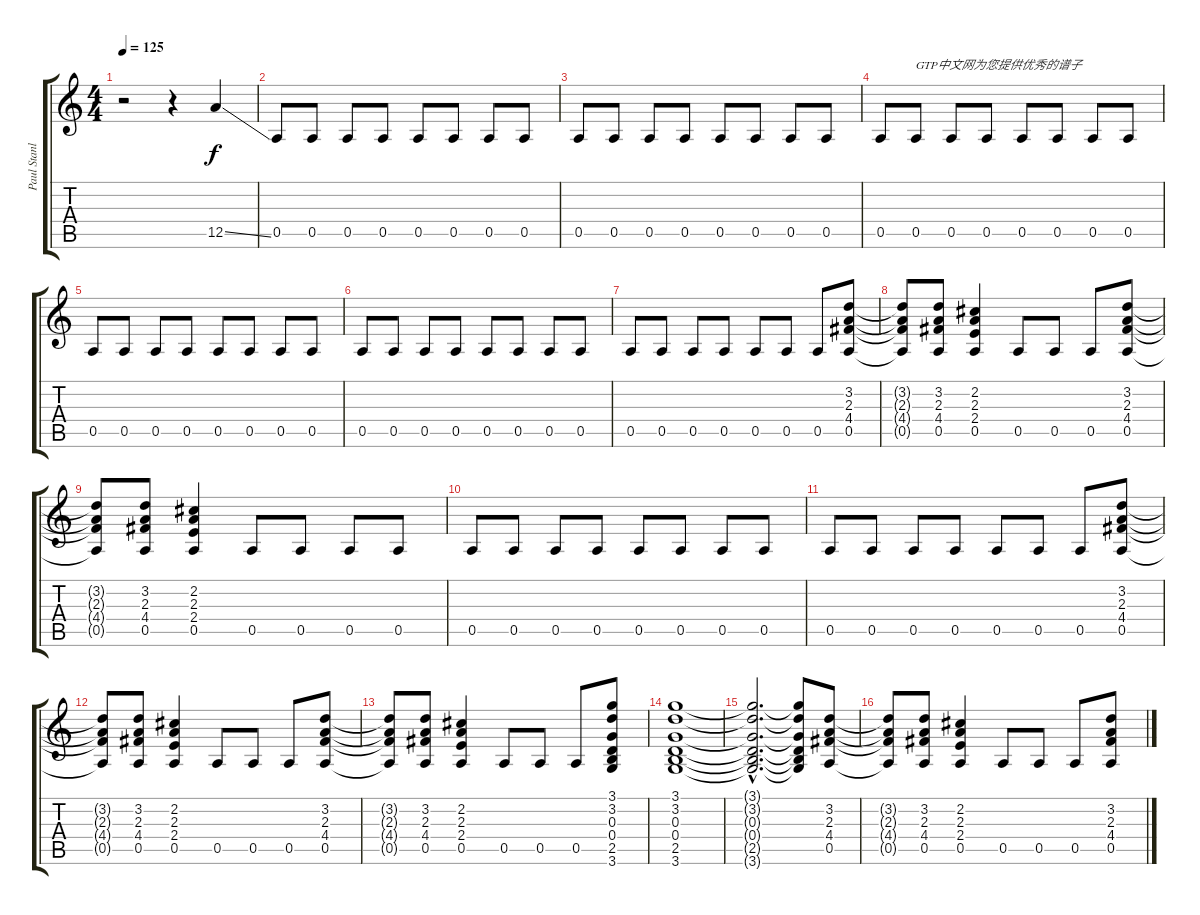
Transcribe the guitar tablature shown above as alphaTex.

\track ("Paul Stanley" "Paul Stanl") {instrument overdrivenguitar}
\staff {score tabs}
\tuning (E4 B3 G3 D3 A2 E2) {hide}
\ts (4 4)
\tempo 125
\clef g2
\ks c
r.2{dy f instrument overdrivenguitar} r.4 12.5{ss}.4 |
0.5.8 0.5.8 0.5.8 0.5.8 0.5.8 0.5.8 0.5.8 0.5.8 |
0.5.8 0.5.8 0.5.8 0.5.8 0.5.8 0.5.8 0.5.8 0.5.8 |
0.5.8 0.5.8{txt "GTP中文网为您提供优秀的谱子"} 0.5.8 0.5.8 0.5.8 0.5.8 0.5.8 0.5.8 |
0.5.8 0.5.8 0.5.8 0.5.8 0.5.8 0.5.8 0.5.8 0.5.8 |
0.5.8 0.5.8 0.5.8 0.5.8 0.5.8 0.5.8 0.5.8 0.5.8 |
0.5.8 0.5.8 0.5.8 0.5.8 0.5.8 0.5.8 0.5.8 (3.2 2.3 4.4 0.5).8 |
(3.2{t} 2.3{t} 4.4{t} 0.5{t}).8 (3.2 2.3 4.4 0.5).8 (2.2 2.3 2.4 0.5).4 0.5.8 0.5.8 0.5.8 (3.2 2.3 4.4 0.5).8 |
(3.2{t} 2.3{t} 4.4{t} 0.5{t}).8 (3.2 2.3 4.4 0.5).8 (2.2 2.3 2.4 0.5).4 0.5.8 0.5.8 0.5.8 0.5.8 |
0.5.8 0.5.8 0.5.8 0.5.8 0.5.8 0.5.8 0.5.8 0.5.8 |
0.5.8 0.5.8 0.5.8 0.5.8 0.5.8 0.5.8 0.5.8 (3.2 2.3 4.4 0.5).8 |
(3.2{t} 2.3{t} 4.4{t} 0.5{t}).8 (3.2 2.3 4.4 0.5).8 (2.2 2.3 2.4 0.5).4 0.5.8 0.5.8 0.5.8 (3.2 2.3 4.4 0.5).8 |
(3.2{t} 2.3{t} 4.4{t} 0.5{t}).8 (3.2 2.3 4.4 0.5).8 (2.2 2.3 2.4 0.5).4 0.5.8 0.5.8 0.5.8 (3.1 3.2 0.3 0.4 2.5 3.6).8 |
(3.1 3.2 0.3 0.4 2.5 3.6).1 |
(3.1{hac t} 3.2{hac t} 0.3{hac t} 0.4{hac t} 2.5{hac t} 3.6{hac t}).2{d} (3.1{t} 3.2{t} 0.3{t} 0.4{t} 2.5{t} 3.6{t}).8 (3.2 2.3 4.4 0.5).8 |
(3.2{t} 2.3{t} 4.4{t} 0.5{t}).8 (3.2 2.3 4.4 0.5).8 (2.2 2.3 2.4 0.5).4 0.5.8 0.5.8 0.5.8 (3.2 2.3 4.4 0.5).8
